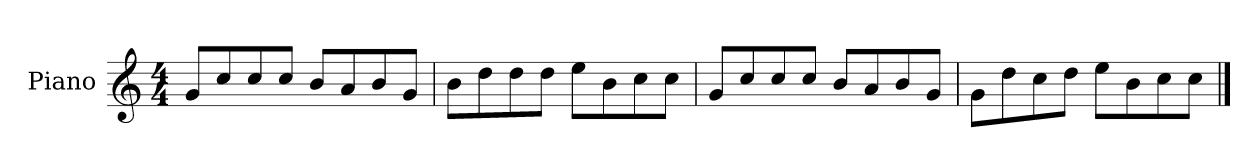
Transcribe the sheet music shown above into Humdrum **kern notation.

**kern
*part1
*staff1
*I"Piano
*I'P-no
*clefG2
*k[]
*M4/4
*MM90
=1
8g/L
8cc/
8cc/
8cc/J
8b/L
8a/
8b/
8g/J
=2
8b\L
8dd\
8dd\
8dd\J
8ee\L
8b\
8cc\
8cc\J
=3
8g/L
8cc/
8cc/
8cc/J
8b/L
8a/
8b/
8g/J
=4
8g\L
8dd\
8cc\
8dd\J
8ee\L
8b\
8cc\
8cc\J
==
*-
